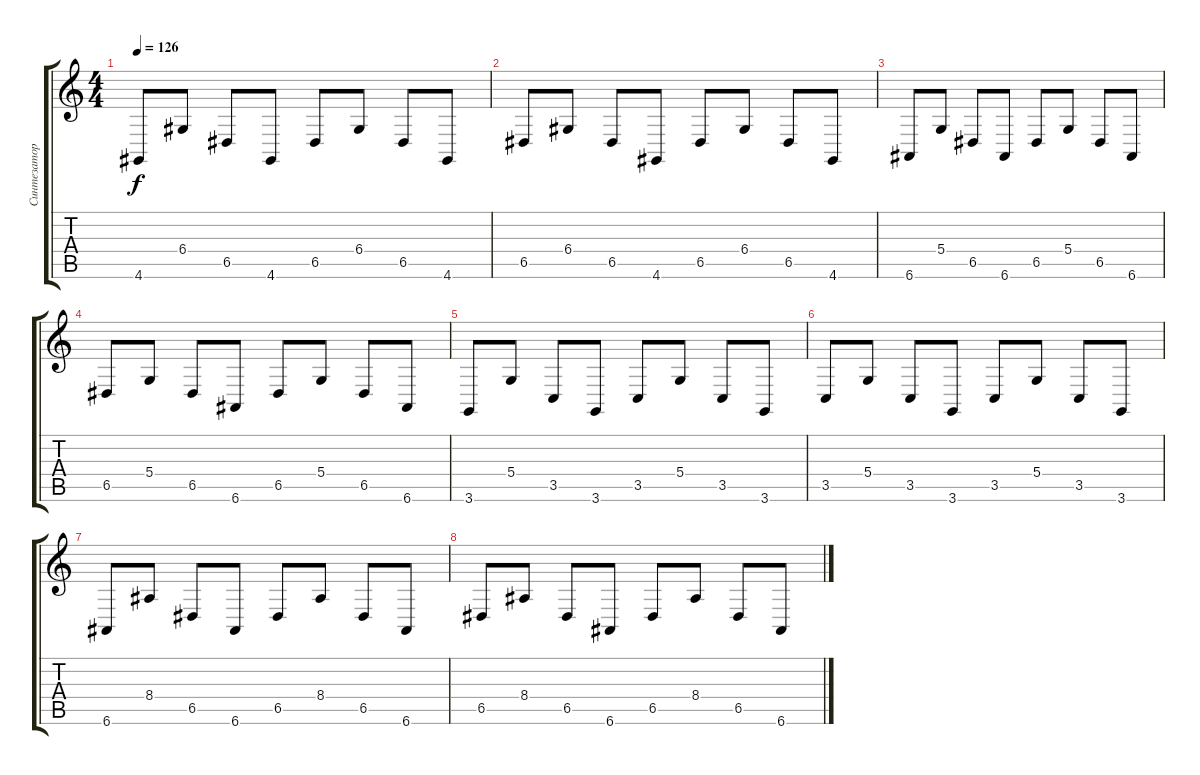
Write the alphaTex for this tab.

\track ("Синтезатор" "Синтезатор") {instrument pad3polysynth}
\staff {score tabs}
\tuning (E4 B3 G3 D3 A2 E2) {hide}
\ts (4 4)
\tempo 126
\clef g2
\ks c
4.6.8{dy f} 6.4.8 6.5.8 4.6.8 6.5.8 6.4.8 6.5.8 4.6.8 |
6.5.8{volume 10} 6.4.8 6.5.8 4.6.8 6.5.8 6.4.8 6.5.8 4.6.8 |
6.6.8 5.4.8 6.5.8 6.6.8 6.5.8 5.4.8 6.5.8 6.6.8 |
6.5.8 5.4.8 6.5.8 6.6.8 6.5.8 5.4.8 6.5.8 6.6.8 |
3.6.8 5.4.8 3.5.8 3.6.8 3.5.8 5.4.8 3.5.8 3.6.8 |
3.5.8 5.4.8 3.5.8 3.6.8 3.5.8 5.4.8 3.5.8 3.6.8 |
6.6.8 8.4.8 6.5.8 6.6.8 6.5.8 8.4.8 6.5.8 6.6.8 |
6.5.8 8.4.8 6.5.8 6.6.8 6.5.8 8.4.8 6.5.8 6.6.8
